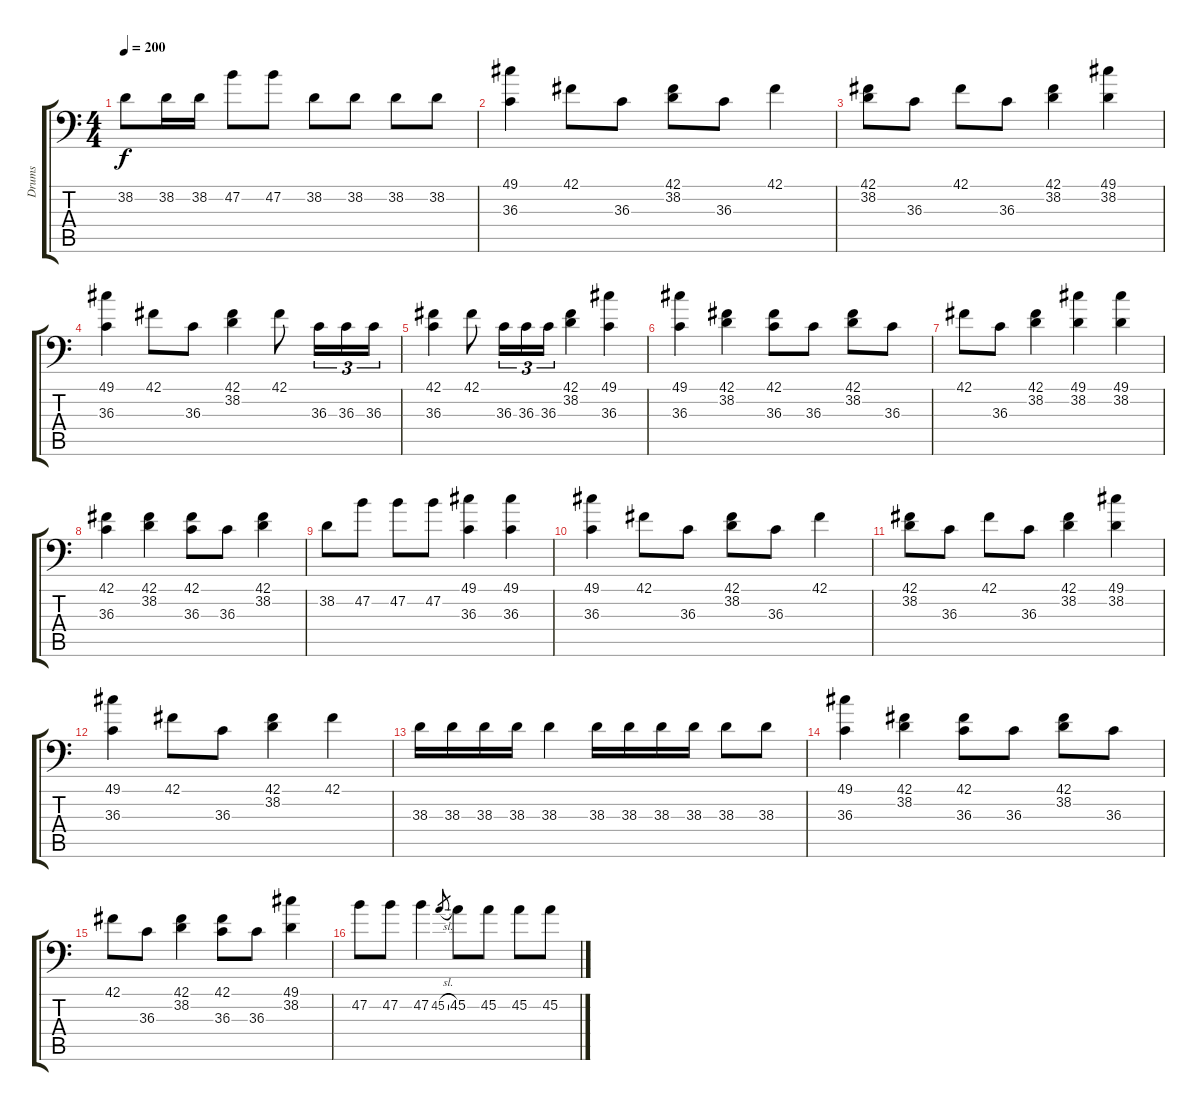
\track ("Drums" "Drums") {instrument acousticgrandpiano}
\staff {score tabs}
\tuning (C-1 C-1 C-1 C-1 C-1 C-1) {hide}
\ts (4 4)
\tempo 200
\clef f4
\ks c
38.2.8{dy f} 38.2.16 38.2.16 47.2.8 47.2.8 38.2.8 38.2.8 38.2.8 38.2.8 |
(49.1 36.3).4 42.1.8 36.3.8 (42.1 38.2).8 36.3.8 42.1.4 |
(42.1 38.2).8 36.3.8 42.1.8 36.3.8 (42.1 38.2).4 (49.1 38.2).4 |
(49.1 36.3).4 42.1.8 36.3.8 (42.1 38.2).4 42.1.8 36.3.16{tu (3 2)} 36.3.16{tu (3 2)} 36.3.16{tu (3 2)} |
(42.1 36.3).4 42.1.8 36.3.16{tu (3 2)} 36.3.16{tu (3 2)} 36.3.16{tu (3 2)} (42.1 38.2).4 (49.1 36.3).4 |
(49.1 36.3).4 (42.1 38.2).4 (42.1 36.3).8 36.3.8 (42.1 38.2).8 36.3.8 |
42.1.8 36.3.8 (42.1 38.2).4 (49.1 38.2).4 (49.1 38.2).4 |
(42.1 36.3).4 (42.1 38.2).4 (42.1 36.3).8 36.3.8 (42.1 38.2).4 |
38.2.8 47.2.8 47.2.8 47.2.8 (49.1 36.3).4 (49.1 36.3).4 |
(49.1 36.3).4 42.1.8 36.3.8 (42.1 38.2).8 36.3.8 42.1.4 |
(42.1 38.2).8 36.3.8 42.1.8 36.3.8 (42.1 38.2).4 (49.1 38.2).4 |
(49.1 36.3).4 42.1.8 36.3.8 (42.1 38.2).4 42.1.4 |
38.3.16 38.3.16 38.3.16 38.3.16 38.3.4 38.3.16 38.3.16 38.3.16 38.3.16 38.3.8 38.3.8 |
(49.1 36.3).4 (42.1 38.2).4 (42.1 36.3).8 36.3.8 (42.1 38.2).8 36.3.8 |
42.1.8 36.3.8 (42.1 38.2).4 (42.1 36.3).8 36.3.8 (49.1 38.2).4 |
47.2.8 47.2.8 47.2.4 45.2{sl}.8{gr} 45.2.8 45.2.8 45.2.8 45.2.8
